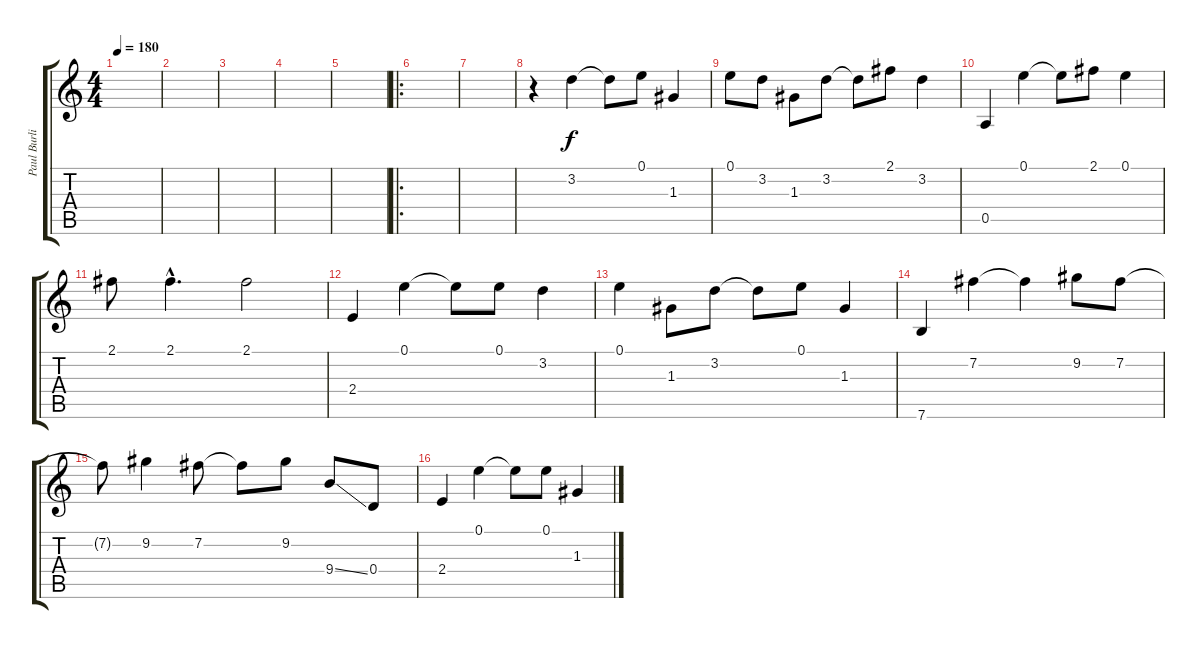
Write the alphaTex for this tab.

\track ("Paul Burlison (overdub)" "Paul Burli") {instrument electricguitarclean}
\staff {score tabs}
\tuning (E4 B3 G3 D3 A2 E2) {hide}
\ts (4 4)
\tempo 180
\clef g2
\ks c
|
|
|
|
|
\ro
|
|
r.4 3.2.4 3.2{t}.8 0.1.8 1.3.4 |
0.1.8 3.2.8 1.3.8 3.2.8 3.2{t}.8 2.1.8 3.2.4 |
0.5.4 0.1.4 0.1{t}.8 2.1.8 0.1.4 |
2.1.8 2.1{hac}.4{d} 2.1.2 |
2.4.4 0.1.4 0.1{t}.8 0.1.8 3.2.4 |
0.1.4 1.3.8 3.2.8 3.2{t}.8 0.1.8 1.3.4 |
7.6.4 7.2.4 7.2{t}.4 9.2.8 7.2.8 |
7.2{t}.8 9.2.4 7.2.8 7.2{t}.8 9.2.8 9.4{ss}.8 0.4.8 |
2.4.4 0.1.4 0.1{t}.8 0.1.8 1.3.4
